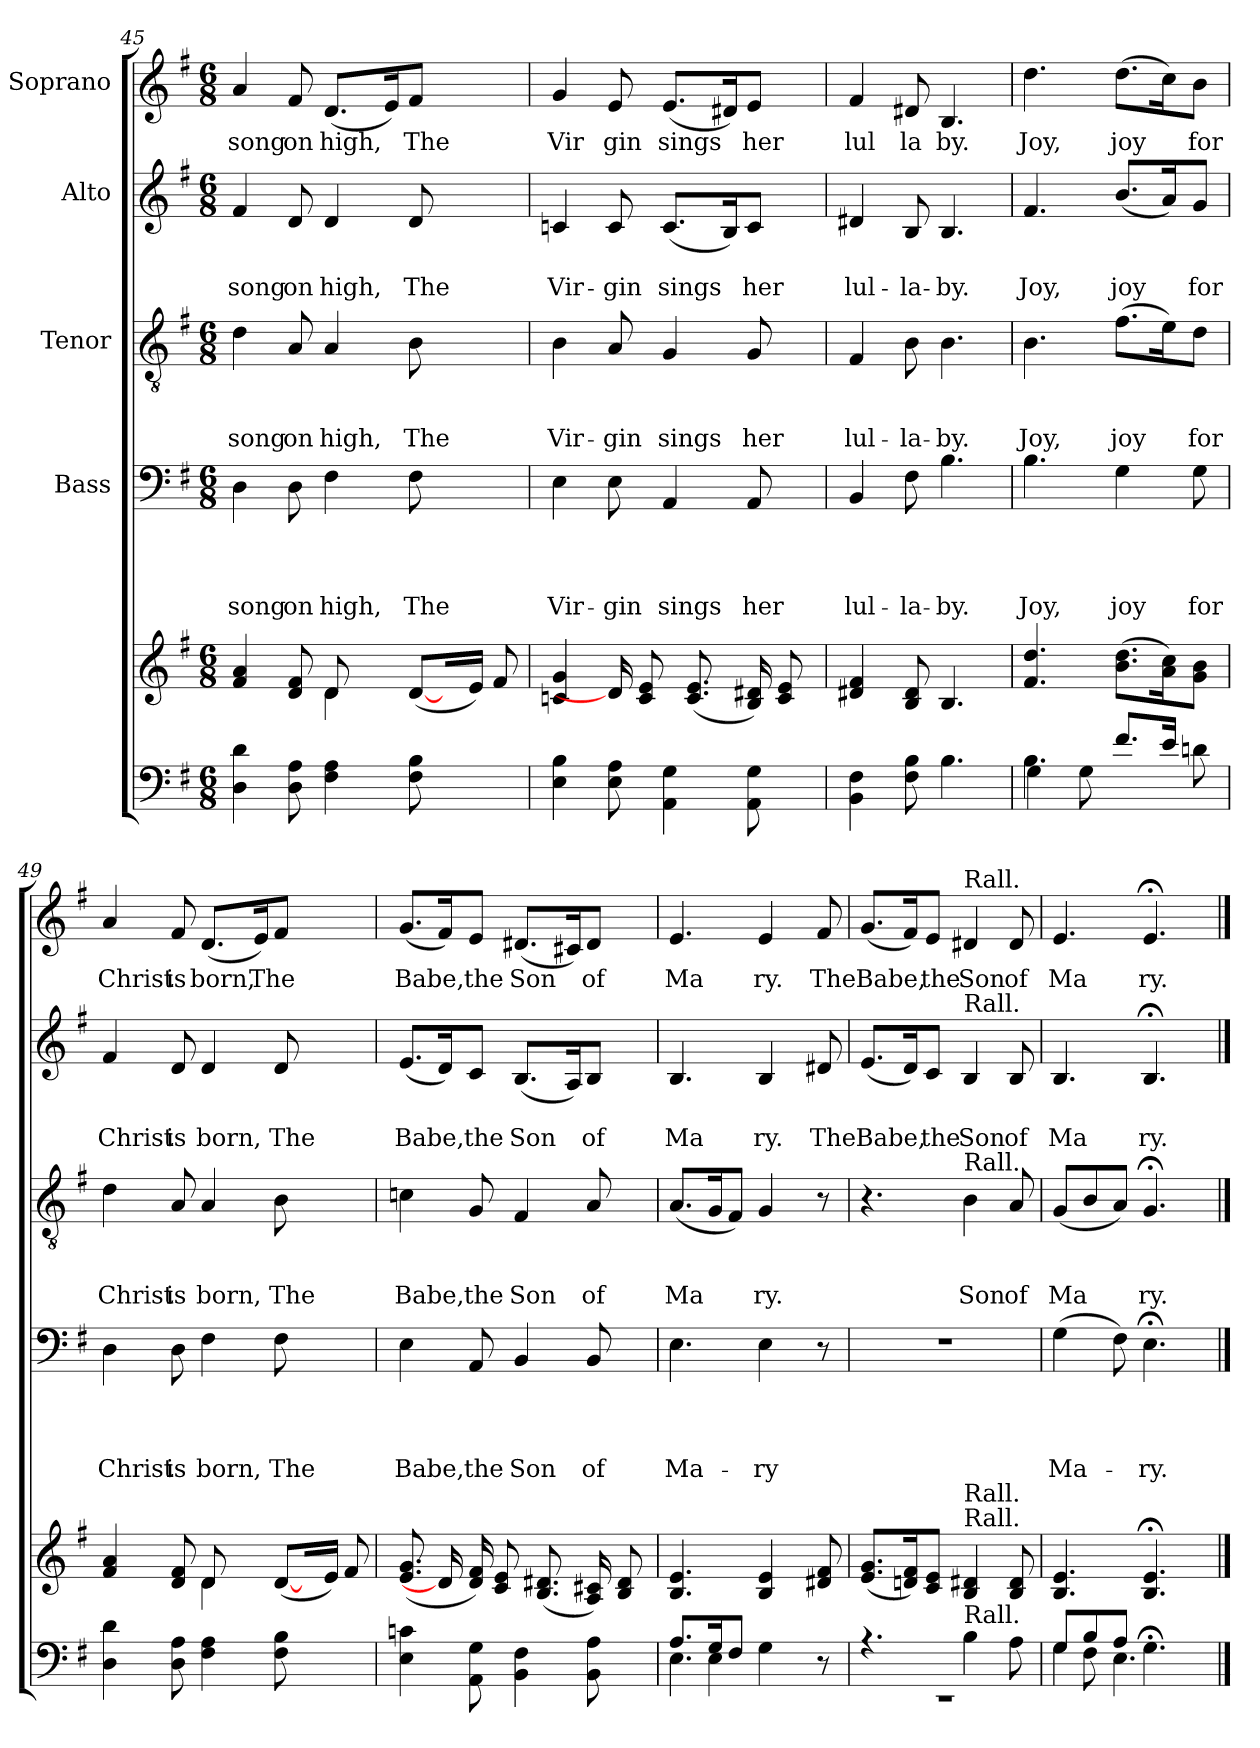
**kern	**kern	**kern	**text	**text	**text	**text	**kern	**text	**text	**text	**kern	**text	**text	**kern	**text
*part5	*part5	*part4	*part4	*part4	*part4	*part4	*part3	*part3	*part3	*part3	*part2	*part2	*part2	*part1	*part1
*staff6	*staff5	*staff4	*staff4	*staff4	*staff4	*staff4	*staff3	*staff3	*staff3	*staff3	*staff2	*staff2	*staff2	*staff1	*staff1
*	*	*I"Bass	*	*	*	*	*I"Tenor	*	*	*	*I"Alto	*	*	*I"Soprano	*
*clefF4	*clefG2	*clefF4	*	*	*	*	*clefGv2	*	*	*	*clefG2	*	*	*clefG2	*
*k[f#]	*k[f#]	*k[f#]	*	*	*	*	*k[f#]	*	*	*	*k[f#]	*	*	*k[f#]	*
*G:	*G:	*G:	*	*	*	*	*G:	*	*	*	*G:	*	*	*G:	*
*M6/8	*M6/8	*M6/8	*	*	*	*	*M6/8	*	*	*	*M6/8	*	*	*M6/8	*
=45	=45	=45	=45	=45	=45	=45	=45	=45	=45	=45	=45	=45	=45	=45	=45
*	*^	*	*	*	*	*	*	*	*	*	*	*	*	*	*
!	!	!	!	!	!	!	!LO:LY:b	!	!	!	!LO:LY:b	!	!	!LO:LY:b	!	!LO:LY:b
4D\ 4d\	4f#/ 4a/	4.ryy	4D\	.	.	.	song	4d\	.	.	song	4f#/	.	song	4a/	song
!	!	!	!	!	!	!	!LO:LY:b	!	!	!	!LO:LY:b	!	!	!LO:LY:b	!	!LO:LY:b
8D\ 8A\	8d/ 8f#/	.	8D\	.	.	.	on	8A/	.	.	on	8d/	.	on	8f#/	on
!	!	!	!	!	!	!	!LO:LY:b	!	!	!	!LO:LY:b	!	!	!LO:LY:b	!	!LO:LY:b
4F#\ 4A\	4d\	8d/	4F#\	.	.	.	high,	4A/	.	.	high,	4d/	.	high,	(<8.d/L	high,
.	.	2ryy	.	.	.	.	.	.	.	.	.	.	.	.	.	.
.	.	.	.	.	.	.	.	.	.	.	.	.	.	.	16e/k)	.
!	!	!	!	!	!	!	!LO:LY:b	!	!	!	!LO:LY:b	!	!	!LO:LY:b	!	!LO:LY:b
8F#\ 8B\	(>[8d/L	.	8F#\	.	.	.	The	8B\	.	.	The	8d/	.	The	8f#/J	The
4ryy	16ryy	.	4ryy	.	.	.	.	4ryy	.	.	.	4ryy	.	.	4ryy	.
.	16e/Jk)	.	.	.	.	.	.	.	.	.	.	.	.	.	.	.
.	8f#/	.	.	.	.	.	.	.	.	.	.	.	.	.	.	.
*	*v	*v	*	*	*	*	*	*	*	*	*	*	*	*	*	*
=46	=46	=46	=46	=46	=46	=46	=46	=46	=46	=46	=46	=46	=46	=46	=46
!	!	!	!	!	!	!LO:LY:b	!	!	!	!LO:LY:b	!	!	!LO:LY:b	!	!LO:LY:b
4E\ 4B\	4cn/ 4g/	4E\	.	.	.	Vir-	4B\	.	.	Vir-	4cn/	.	Vir-	4g/	Vir
!	!	!	!	!	!	!LO:LY:b	!	!	!	!LO:LY:b	!	!	!LO:LY:b	!	!LO:LY:b
8E\ 8A\	16d/L]	8E\	.	.	.	-gin	8A/	.	.	-gin	8c/	.	-gin	8e/	gin
.	8c/ 8e/	.	.	.	.	.	.	.	.	.	.	.	.	.	.
!	!	!	!	!	!	!LO:LY:b	!	!	!	!LO:LY:b	!	!	!LO:LY:b	!	!LO:LY:b
4AA\ 4G\	.	4AA/	.	.	.	sings	4G/	.	.	sings	(<8.c/L	.	sings	(<8.e/L	sings
.	(<8.c/ 8.e/L	.	.	.	.	.	.	.	.	.	.	.	.	.	.
.	.	.	.	.	.	.	.	.	.	.	16B/k)	.	.	16d#X/k)	.
!	!	!	!	!	!	!LO:LY:b	!	!	!	!LO:LY:b	!	!	!LO:LY:b	!	!LO:LY:b
8AA\ 8G\	16B/ 16d#X/k)	8AA/	.	.	.	her	8G/	.	.	her	8c/J	.	her	8e/J	her
.	8c/ 8e/J	.	.	.	.	.	.	.	.	.	.	.	.	.	.
16ryy	.	16ryy	.	.	.	.	16ryy	.	.	.	16ryy	.	.	16ryy	.
=47	=47	=47	=47	=47	=47	=47	=47	=47	=47	=47	=47	=47	=47	=47	=47
!	!	!	!	!	!	!LO:LY:b	!	!	!	!LO:LY:b	!	!	!LO:LY:b	!	!LO:LY:b
4BB\ 4F#\	4d#X/ 4f#/	4BB/	.	.	.	lul-	4F#/	.	.	lul-	4d#X/	.	lul-	4f#/	lul
!	!	!	!	!	!	!LO:LY:b	!	!	!	!LO:LY:b	!	!	!LO:LY:b	!	!LO:LY:b
8F#\ 8B\	8B/ 8d#/	8F#\	.	.	.	-la-	8B\	.	.	-la-	8B/	.	-la-	8d#X/	la
!	!	!	!	!	!	!LO:LY:b	!	!	!	!LO:LY:b	!	!	!LO:LY:b	!	!LO:LY:b
4.B\	4.B/	4.B\	.	.	.	-by.	4.B\	.	.	-by.	4.B/	.	-by.	4.B/	by.
=48	=48	=48	=48	=48	=48	=48	=48	=48	=48	=48	=48	=48	=48	=48	=48
*^	*	*	*	*	*	*	*	*	*	*	*	*	*	*	*
*	*^	*	*	*	*	*	*	*	*	*	*	*	*	*	*	*
!	!	!	!	!	!	!	!	!LO:LY:b	!	!	!	!LO:LY:b	!	!	!LO:LY:b	!	!LO:LY:b
4.B\	4G\	4ryy	4.f#/ 4.dd/	4.B\	.	.	.	Joy,	4.B\	.	.	Joy,	4.f#/	.	Joy,	4.dd\	Joy,
.	4.ryy	8G\	.	.	.	.	.	.	.	.	.	.	.	.	.	.	.
!	!	!	!	!	!	!	!	!LO:LY:b	!	!	!	!LO:LY:b	!	!	!LO:LY:b	!	!LO:LY:b
8.f#/L	.	4.ryy	(>8.b\ 8.dd\L	4G\	.	.	.	joy	(>8.f#\L	.	.	joy	(<8.b/L	.	joy	(>8.dd\L	joy
16e/Jk	.	.	16a\ 16cc\k)	.	.	.	.	.	16e\k)	.	.	.	16a/k)	.	.	16cc\k)	.
!	!	!	!	!	!	!	!	!LO:LY:b	!	!	!	!LO:LY:b	!	!	!LO:LY:b	!	!LO:LY:b
8ryy	8dn\	.	8g\ 8b\J	8G\	.	.	.	for	8d\J	.	.	for	8g/J	.	for	8b\J	for
*	*v	*v	*	*	*	*	*	*	*	*	*	*	*	*	*	*	*
!!LO:LB:g=z
=49	=49	=49	=49	=49	=49	=49	=49	=49	=49	=49	=49	=49	=49	=49	=49	=49
*	*	*^	*	*	*	*	*	*	*	*	*	*	*	*	*	*
!	!	!	!	!	!	!	!	!LO:LY:b	!	!	!	!LO:LY:b	!	!	!LO:LY:b	!	!LO:LY:b
*v	*v	*	*	*	*	*	*	*	*	*	*	*	*	*	*	*	*
4D\ 4d\	4f#/ 4a/	4.ryy	4D\	.	.	.	Christ	4d\	.	.	Christ	4f#/	.	Christ	4a/	Christ
!	!	!	!	!	!	!	!LO:LY:b	!	!	!	!LO:LY:b	!	!	!LO:LY:b	!	!LO:LY:b
8D\ 8A\	8d/ 8f#/	.	8D\	.	.	.	is	8A/	.	.	is	8d/	.	is	8f#/	is
!	!	!	!	!	!	!	!LO:LY:b	!	!	!	!LO:LY:b	!	!	!LO:LY:b	!	!LO:LY:b
4F#\ 4A\	4d\	8d/	4F#\	.	.	.	born,	4A/	.	.	born,	4d/	.	born,	(<8.d/L	born,
.	.	2ryy	.	.	.	.	.	.	.	.	.	.	.	.	.	.
!	!	!	!	!	!	!	!	!	!	!	!	!	!	!	!	!LO:LY:b
.	.	.	.	.	.	.	.	.	.	.	.	.	.	.	16e/k)	The
!	!	!	!	!	!	!	!LO:LY:b	!	!	!	!LO:LY:b	!	!	!LO:LY:b	!	!
8F#\ 8B\	(>[8d/L	.	8F#\	.	.	.	The	8B\	.	.	The	8d/	.	The	8f#/J	.
4ryy	16ryy	.	4ryy	.	.	.	.	4ryy	.	.	.	4ryy	.	.	4ryy	.
.	16e/Jk)	.	.	.	.	.	.	.	.	.	.	.	.	.	.	.
.	8f#/	.	.	.	.	.	.	.	.	.	.	.	.	.	.	.
*	*v	*v	*	*	*	*	*	*	*	*	*	*	*	*	*	*
=50	=50	=50	=50	=50	=50	=50	=50	=50	=50	=50	=50	=50	=50	=50	=50
!	!	!	!	!	!	!LO:LY:b	!	!	!	!LO:LY:b	!	!	!LO:LY:b	!	!LO:LY:b
4E\ 4cn\	(<8.e/ 8.g/L	4E\	.	.	.	Babe,	4cn\	.	.	Babe,	(<8.e/L	.	Babe,	(<8.g/L	Babe,
.	16d/L]	.	.	.	.	.	.	.	.	.	16d/k)	.	.	16f#/k)	.
!	!	!	!	!	!	!LO:LY:b	!	!	!	!LO:LY:b	!	!	!LO:LY:b	!	!LO:LY:b
8AA\ 8G\	16d/ 16f#/k)	8AA/	.	.	.	the	8G/	.	.	the	8c/J	.	the	8e/J	the
.	8c/ 8e/J	.	.	.	.	.	.	.	.	.	.	.	.	.	.
!	!	!	!	!	!	!LO:LY:b	!	!	!	!LO:LY:b	!	!	!LO:LY:b	!	!LO:LY:b
4BB\ 4F#\	.	4BB/	.	.	.	Son	4F#/	.	.	Son	(<8.B/L	.	Son	(<8.d#X/L	Son
.	(<8.B/ 8.d#X/L	.	.	.	.	.	.	.	.	.	.	.	.	.	.
.	.	.	.	.	.	.	.	.	.	.	16A/k)	.	.	16c#X/k)	.
!	!	!	!	!	!	!LO:LY:b	!	!	!	!LO:LY:b	!	!	!LO:LY:b	!	!LO:LY:b
8BB\ 8A\	16A/ 16c#X/k)	8BB/	.	.	.	of	8A/	.	.	of	8B/J	.	of	8d#/J	of
.	8B/ 8d#/J	.	.	.	.	.	.	.	.	.	.	.	.	.	.
16ryy	.	16ryy	.	.	.	.	16ryy	.	.	.	16ryy	.	.	16ryy	.
=51	=51	=51	=51	=51	=51	=51	=51	=51	=51	=51	=51	=51	=51	=51	=51
*^	*	*	*	*	*	*	*	*	*	*	*	*	*	*	*
*	*^	*	*	*	*	*	*	*	*	*	*	*	*	*	*	*
!	!	!	!	!	!	!	!	!LO:LY:b	!	!	!	!LO:LY:b	!	!	!LO:LY:b	!	!LO:LY:b
4.E\	8.A/L	8.ryy	4.B/ 4.e/	4.E\	.	.	.	Ma-	(<8.A/L	.	.	Ma	4.B/	.	Ma	4.e/	Ma
.	16G/k	4E\	.	.	.	.	.	.	16G/k	.	.	.	.	.	.	.	.
.	8F#/J	.	.	.	.	.	.	.	8F#/J)	.	.	.	.	.	.	.	.
!	!	!	!	!	!	!	!	!LO:LY:b	!	!	!	!LO:LY:b	!	!	!LO:LY:b	!	!LO:LY:b
4.ryy	4G\	.	4B/ 4e/	4E\	.	.	.	-ry	4G/	.	.	ry.	4B/	.	ry.	4e/	ry.
.	.	8.ryy	.	.	.	.	.	.	.	.	.	.	.	.	.	.	.
!	!	!	!	!	!	!	!	!	!	!	!	!	!	!	!LO:LY:b	!	!LO:LY:b
.	8ryy	8r	8d#X/ 8f#/	8r	.	.	.	.	8r	.	.	.	8d#X/	.	The	8f#/	The
=52	=52	=52	=52	=52	=52	=52	=52	=52	=52	=52	=52	=52	=52	=52	=52	=52	=52
!	!	!	!	!	!	!	!	!	!	!	!	!	!	!	!LO:LY:b	!	!LO:LY:b
*	*v	*v	*	*	*	*	*	*	*	*	*	*	*	*	*	*	*
4.rA	2.rEE	(<8.e/ 8.g/L	2.r	.	.	.	.	4.r	.	.	.	(<8.e/L	.	Babe,	(<8.g/L	Babe,
.	.	16dn/ 16f#/k)	.	.	.	.	.	.	.	.	.	16d/k)	.	.	16f#/k)	.
!	!	!	!	!	!	!	!	!	!	!	!	!	!	!LO:LY:b	!	!LO:LY:b
.	.	8c/ 8e/J	.	.	.	.	.	.	.	.	.	8c/J	.	the	8e/J	the
!	!	!	!	!	!	!	!	!	!	!	!	!	!	!	!LO:TX:a:t=Rall.	!
!	!	!	!	!	!	!	!	!	!	!	!	!LO:TX:a:t=Rall.	!	!	!	!
!	!	!	!	!	!	!	!	!LO:TX:a:t=Rall.	!	!	!	!	!	!	!	!
!	!	!LO:TX:a:t=Rall.	!	!	!	!	!	!	!	!	!	!	!	!	!	!
!	!	!LO:TX:a:t=Rall.	!	!	!	!	!	!	!	!	!	!	!	!	!	!
!LO:TX:a:t=Rall.	!	!	!	!	!	!	!	!	!	!	!	!	!	!	!	!
!	!	!	!	!	!	!	!	!	!	!	!LO:LY:b	!	!	!LO:LY:b	!	!LO:LY:b
4B\	.	4B/ 4d#X/	.	.	.	.	.	4B\	.	.	Son	4B/	.	Son	4d#X/	Son
!	!	!	!	!	!	!	!	!	!	!	!LO:LY:b	!	!	!LO:LY:b	!	!LO:LY:b
8A\	.	8B/ 8d#/	.	.	.	.	.	8A/	.	.	of	8B/	.	of	8d#/	of
=53	=53	=53	=53	=53	=53	=53	=53	=53	=53	=53	=53	=53	=53	=53	=53	=53
*	*^	*	*	*	*	*	*	*	*	*	*	*	*	*	*	*
!	!	!	!	!	!	!	!	!LO:LY:b	!	!	!	!LO:LY:b	!	!	!LO:LY:b	!	!LO:LY:b
4G\	8G/L	8ryy	4.B/ 4.e/	(>4G\	.	.	.	Ma-	(<8G/L	.	.	Ma	4.B/	.	Ma	4.e/	Ma
.	8B/	8F#\	.	.	.	.	.	.	8B/	.	.	.	.	.	.	.	.
4.E\	8A/J	8ryy	.	8F#\)	.	.	.	.	8A/J)	.	.	.	.	.	.	.	.
!	!	!	!	!	!	!	!	!LO:LY:b	!	!	!	!LO:LY:b	!	!	!LO:LY:b	!	!LO:LY:b
.	4.ryy	4.G;<\	4.B/; 4.e/;	4.E;<\	.	.	.	-ry.	4.G;/	.	.	ry.	4.B;/	.	ry.	4.e;/	ry.
8ryy	.	.	.	.	.	.	.	.	.	.	.	.	.	.	.	.	.
*v	*v	*v	*	*	*	*	*	*	*	*	*	*	*	*	*	*	*
==	==	==	==	==	==	==	==	==	==	==	==	==	==	==	==
*-	*-	*-	*-	*-	*-	*-	*-	*-	*-	*-	*-	*-	*-	*-	*-
